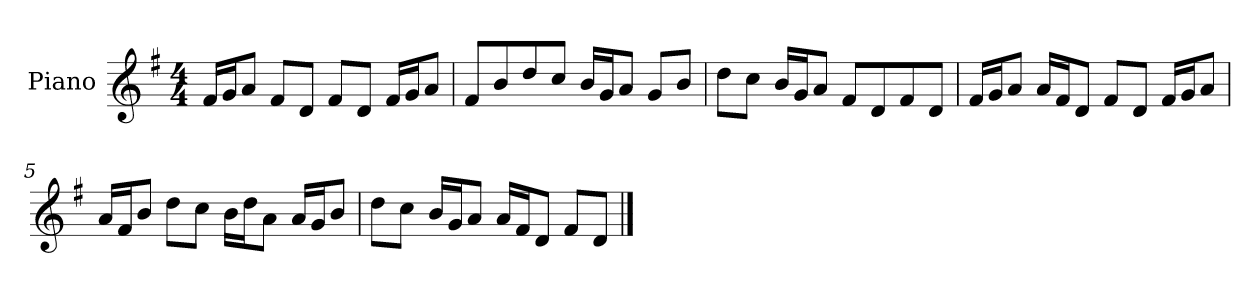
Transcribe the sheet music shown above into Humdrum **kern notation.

**kern
*part1
*staff1
*I"Piano
*I'P-no
*clefG2
*k[f#]
*M4/4
*MM90
=1
16f#/LL
16g/J
8a/J
8f#/L
8d/J
8f#/L
8d/J
16f#/LL
16g/J
8a/J
=2
8f#/L
8b/
8dd/
8cc/J
16b/LL
16g/J
8a/J
8g/L
8b/J
=3
8dd\L
8cc\J
16b/LL
16g/J
8a/J
8f#/L
8d/
8f#/
8d/J
=4
16f#/LL
16g/J
8a/J
16a/LL
16f#/J
8d/J
8f#/L
8d/J
16f#/LL
16g/J
8a/J
!!LO:LB:g=z
=5
16a/LL
16f#/J
8b/J
8dd\L
8cc\J
16b\LL
16dd\J
8a\J
16a/LL
16g/J
8b/J
=6
8dd\L
8cc\J
16b/LL
16g/J
8a/J
16a/LL
16f#/J
8d/J
8f#/L
8d/J
==
*-
